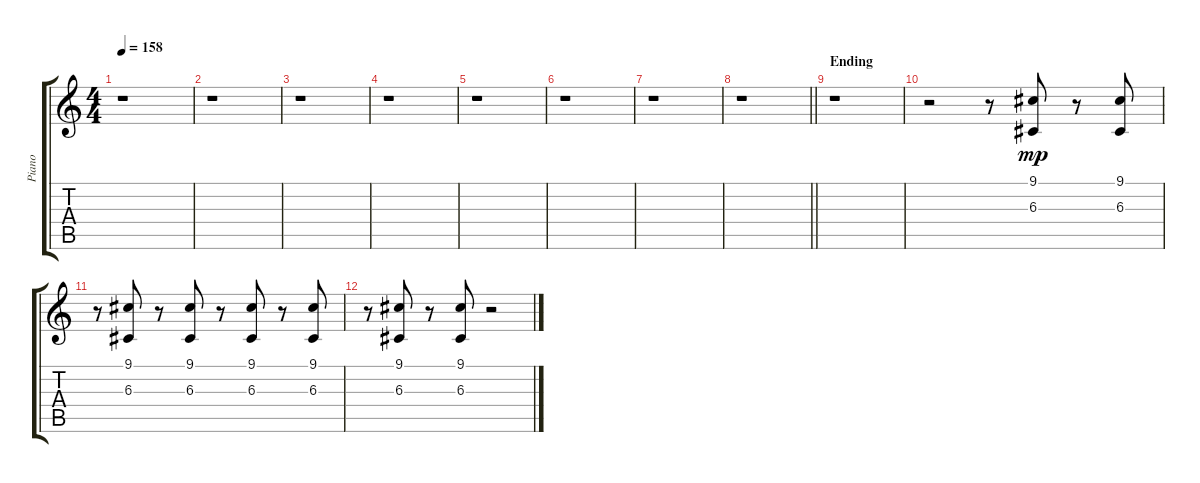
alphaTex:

\track ("Piano" "Piano") {instrument acousticgrandpiano}
\staff {score tabs}
\tuning (E4 B3 G3 D3 A2 E2) {hide}
\ts (4 4)
\tempo 158
\clef g2
\ks c
r.1{dy f} |
r.1 |
r.1 |
r.1 |
r.1 |
r.1 |
r.1 |
\barLineRight lightlight
r.1 |
\section ("" "Ending")
r.1 |
r.2 r.8{volume 9} (9.1 6.3).8{dy mp} r.8{volume 14} (9.1 6.3).8 |
r.8 (9.1 6.3).8 r.8 (9.1 6.3).8 r.8 (9.1 6.3).8 r.8 (9.1 6.3).8 |
r.8{volume 8} (9.1 6.3).8 r.8 (9.1 6.3).8 r.2
